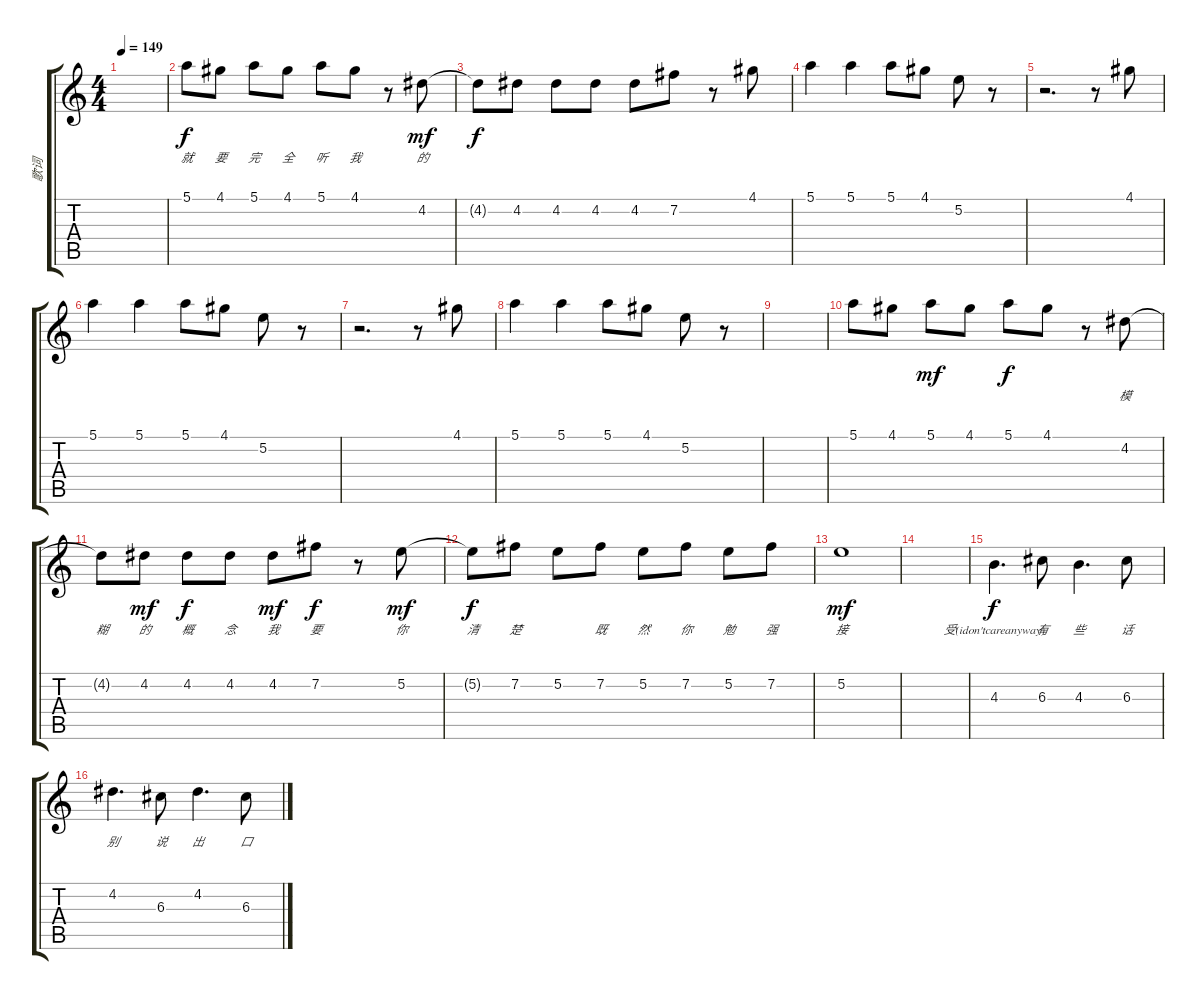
\track ("歌词" "歌词") {instrument acousticguitarnylon}
\staff {score tabs}
\tuning (E4 B3 G3 D3 A2 E2) {hide}
\ts (4 4)
\tempo 149
\clef g2
\ks c
|
5.1.8{lyrics (0 "就") lyrics (1 "") lyrics (2 "") lyrics (3 "") lyrics (4 "")} 4.1.8{lyrics (0 "要") lyrics (1 "") lyrics (2 "") lyrics (3 "") lyrics (4 "")} 5.1.8{lyrics (0 "完") lyrics (1 "") lyrics (2 "") lyrics (3 "") lyrics (4 "")} 4.1.8{lyrics (0 "全") lyrics (1 "") lyrics (2 "") lyrics (3 "") lyrics (4 "")} 5.1.8{lyrics (0 "听") lyrics (1 "") lyrics (2 "") lyrics (3 "") lyrics (4 "")} 4.1.8{lyrics (0 "我") lyrics (1 "") lyrics (2 "") lyrics (3 "") lyrics (4 "")} r.8 4.2.8{lyrics (0 "的") lyrics (1 "") lyrics (2 "") lyrics (3 "") lyrics (4 "") dy mf} |
4.2{t}.8{lyrics (0 "") lyrics (1 "") lyrics (2 "") lyrics (3 "") lyrics (4 "") dy f} 4.2.8{lyrics (0 "") lyrics (1 "") lyrics (2 "") lyrics (3 "") lyrics (4 "")} 4.2.8{lyrics (0 "") lyrics (1 "") lyrics (2 "") lyrics (3 "") lyrics (4 "")} 4.2.8{lyrics (0 "") lyrics (1 "") lyrics (2 "") lyrics (3 "") lyrics (4 "")} 4.2.8{lyrics (0 "") lyrics (1 "") lyrics (2 "") lyrics (3 "") lyrics (4 "")} 7.2.8{lyrics (0 "") lyrics (1 "") lyrics (2 "") lyrics (3 "") lyrics (4 "")} r.8 4.1.8{lyrics (0 "") lyrics (1 "") lyrics (2 "") lyrics (3 "") lyrics (4 "")} |
5.1.4{lyrics (0 "") lyrics (1 "") lyrics (2 "") lyrics (3 "") lyrics (4 "")} 5.1.4{lyrics (0 "") lyrics (1 "") lyrics (2 "") lyrics (3 "") lyrics (4 "")} 5.1.8{lyrics (0 "") lyrics (1 "") lyrics (2 "") lyrics (3 "") lyrics (4 "")} 4.1.8{lyrics (0 "") lyrics (1 "") lyrics (2 "") lyrics (3 "") lyrics (4 "")} 5.2.8{lyrics (0 "") lyrics (1 "") lyrics (2 "") lyrics (3 "") lyrics (4 "")} r.8 |
r.2{d} r.8 4.1.8{lyrics (0 "") lyrics (1 "") lyrics (2 "") lyrics (3 "") lyrics (4 "")} |
5.1.4{lyrics (0 "") lyrics (1 "") lyrics (2 "") lyrics (3 "") lyrics (4 "")} 5.1.4{lyrics (0 "") lyrics (1 "") lyrics (2 "") lyrics (3 "") lyrics (4 "")} 5.1.8{lyrics (0 "") lyrics (1 "") lyrics (2 "") lyrics (3 "") lyrics (4 "")} 4.1.8{lyrics (0 "") lyrics (1 "") lyrics (2 "") lyrics (3 "") lyrics (4 "")} 5.2.8{lyrics (0 "") lyrics (1 "") lyrics (2 "") lyrics (3 "") lyrics (4 "")} r.8 |
r.2{d} r.8 4.1.8{lyrics (0 "") lyrics (1 "") lyrics (2 "") lyrics (3 "") lyrics (4 "")} |
5.1.4{lyrics (0 "") lyrics (1 "") lyrics (2 "") lyrics (3 "") lyrics (4 "")} 5.1.4{lyrics (0 "") lyrics (1 "") lyrics (2 "") lyrics (3 "") lyrics (4 "")} 5.1.8{lyrics (0 "") lyrics (1 "") lyrics (2 "") lyrics (3 "") lyrics (4 "")} 4.1.8{lyrics (0 "") lyrics (1 "") lyrics (2 "") lyrics (3 "") lyrics (4 "")} 5.2.8{lyrics (0 "") lyrics (1 "") lyrics (2 "") lyrics (3 "") lyrics (4 "")} r.8 |
|
5.1.8{lyrics (0 "") lyrics (1 "") lyrics (2 "") lyrics (3 "") lyrics (4 "")} 4.1.8{lyrics (0 "") lyrics (1 "") lyrics (2 "") lyrics (3 "") lyrics (4 "")} 5.1.8{lyrics (0 "") lyrics (1 "") lyrics (2 "") lyrics (3 "") lyrics (4 "") dy mf} 4.1.8{lyrics (0 "") lyrics (1 "") lyrics (2 "") lyrics (3 "") lyrics (4 "")} 5.1.8{lyrics (0 "") lyrics (1 "") lyrics (2 "") lyrics (3 "") lyrics (4 "") dy f} 4.1.8{lyrics (0 "") lyrics (1 "") lyrics (2 "") lyrics (3 "") lyrics (4 "")} r.8 4.2.8{lyrics (0 "模") lyrics (1 "") lyrics (2 "") lyrics (3 "") lyrics (4 "")} |
4.2{t}.8{lyrics (0 "糊") lyrics (1 "") lyrics (2 "") lyrics (3 "") lyrics (4 "")} 4.2.8{lyrics (0 "的") lyrics (1 "") lyrics (2 "") lyrics (3 "") lyrics (4 "") dy mf} 4.2.8{lyrics (0 "概") lyrics (1 "") lyrics (2 "") lyrics (3 "") lyrics (4 "") dy f} 4.2.8{lyrics (0 "念") lyrics (1 "") lyrics (2 "") lyrics (3 "") lyrics (4 "")} 4.2.8{lyrics (0 "我") lyrics (1 "") lyrics (2 "") lyrics (3 "") lyrics (4 "") dy mf} 7.2.8{lyrics (0 "要") lyrics (1 "") lyrics (2 "") lyrics (3 "") lyrics (4 "") dy f} r.8 5.2.8{lyrics (0 "你") lyrics (1 "") lyrics (2 "") lyrics (3 "") lyrics (4 "") dy mf} |
5.2{t}.8{lyrics (0 "清") lyrics (1 "") lyrics (2 "") lyrics (3 "") lyrics (4 "") dy f} 7.2.8{lyrics (0 "楚") lyrics (1 "") lyrics (2 "") lyrics (3 "") lyrics (4 "")} 5.2.8{lyrics (0 "") lyrics (1 "") lyrics (2 "") lyrics (3 "") lyrics (4 "")} 7.2.8{lyrics (0 "既") lyrics (1 "") lyrics (2 "") lyrics (3 "") lyrics (4 "")} 5.2.8{lyrics (0 "然") lyrics (1 "") lyrics (2 "") lyrics (3 "") lyrics (4 "")} 7.2.8{lyrics (0 "你") lyrics (1 "") lyrics (2 "") lyrics (3 "") lyrics (4 "")} 5.2.8{lyrics (0 "勉") lyrics (1 "") lyrics (2 "") lyrics (3 "") lyrics (4 "")} 7.2.8{lyrics (0 "强") lyrics (1 "") lyrics (2 "") lyrics (3 "") lyrics (4 "")} |
5.2.1{lyrics (0 "接") lyrics (1 "") lyrics (2 "") lyrics (3 "") lyrics (4 "") dy mf} |
|
4.3.4{d lyrics (0 "受(idon'tcareanyway)") lyrics (1 "") lyrics (2 "") lyrics (3 "") lyrics (4 "") dy f volume 10 balance 4 instrument electricguitarjazz} 6.3.8{lyrics (0 "有") lyrics (1 "") lyrics (2 "") lyrics (3 "") lyrics (4 "")} 4.3.4{d lyrics (0 "些") lyrics (1 "") lyrics (2 "") lyrics (3 "") lyrics (4 "")} 6.3.8{lyrics (0 "话") lyrics (1 "") lyrics (2 "") lyrics (3 "") lyrics (4 "")} |
4.2.4{d lyrics (0 "别") lyrics (1 "") lyrics (2 "") lyrics (3 "") lyrics (4 "")} 6.3.8{lyrics (0 "说") lyrics (1 "") lyrics (2 "") lyrics (3 "") lyrics (4 "")} 4.2.4{d lyrics (0 "出") lyrics (1 "") lyrics (2 "") lyrics (3 "") lyrics (4 "")} 6.3.8{lyrics (0 "口") lyrics (1 "") lyrics (2 "") lyrics (3 "") lyrics (4 "")}
